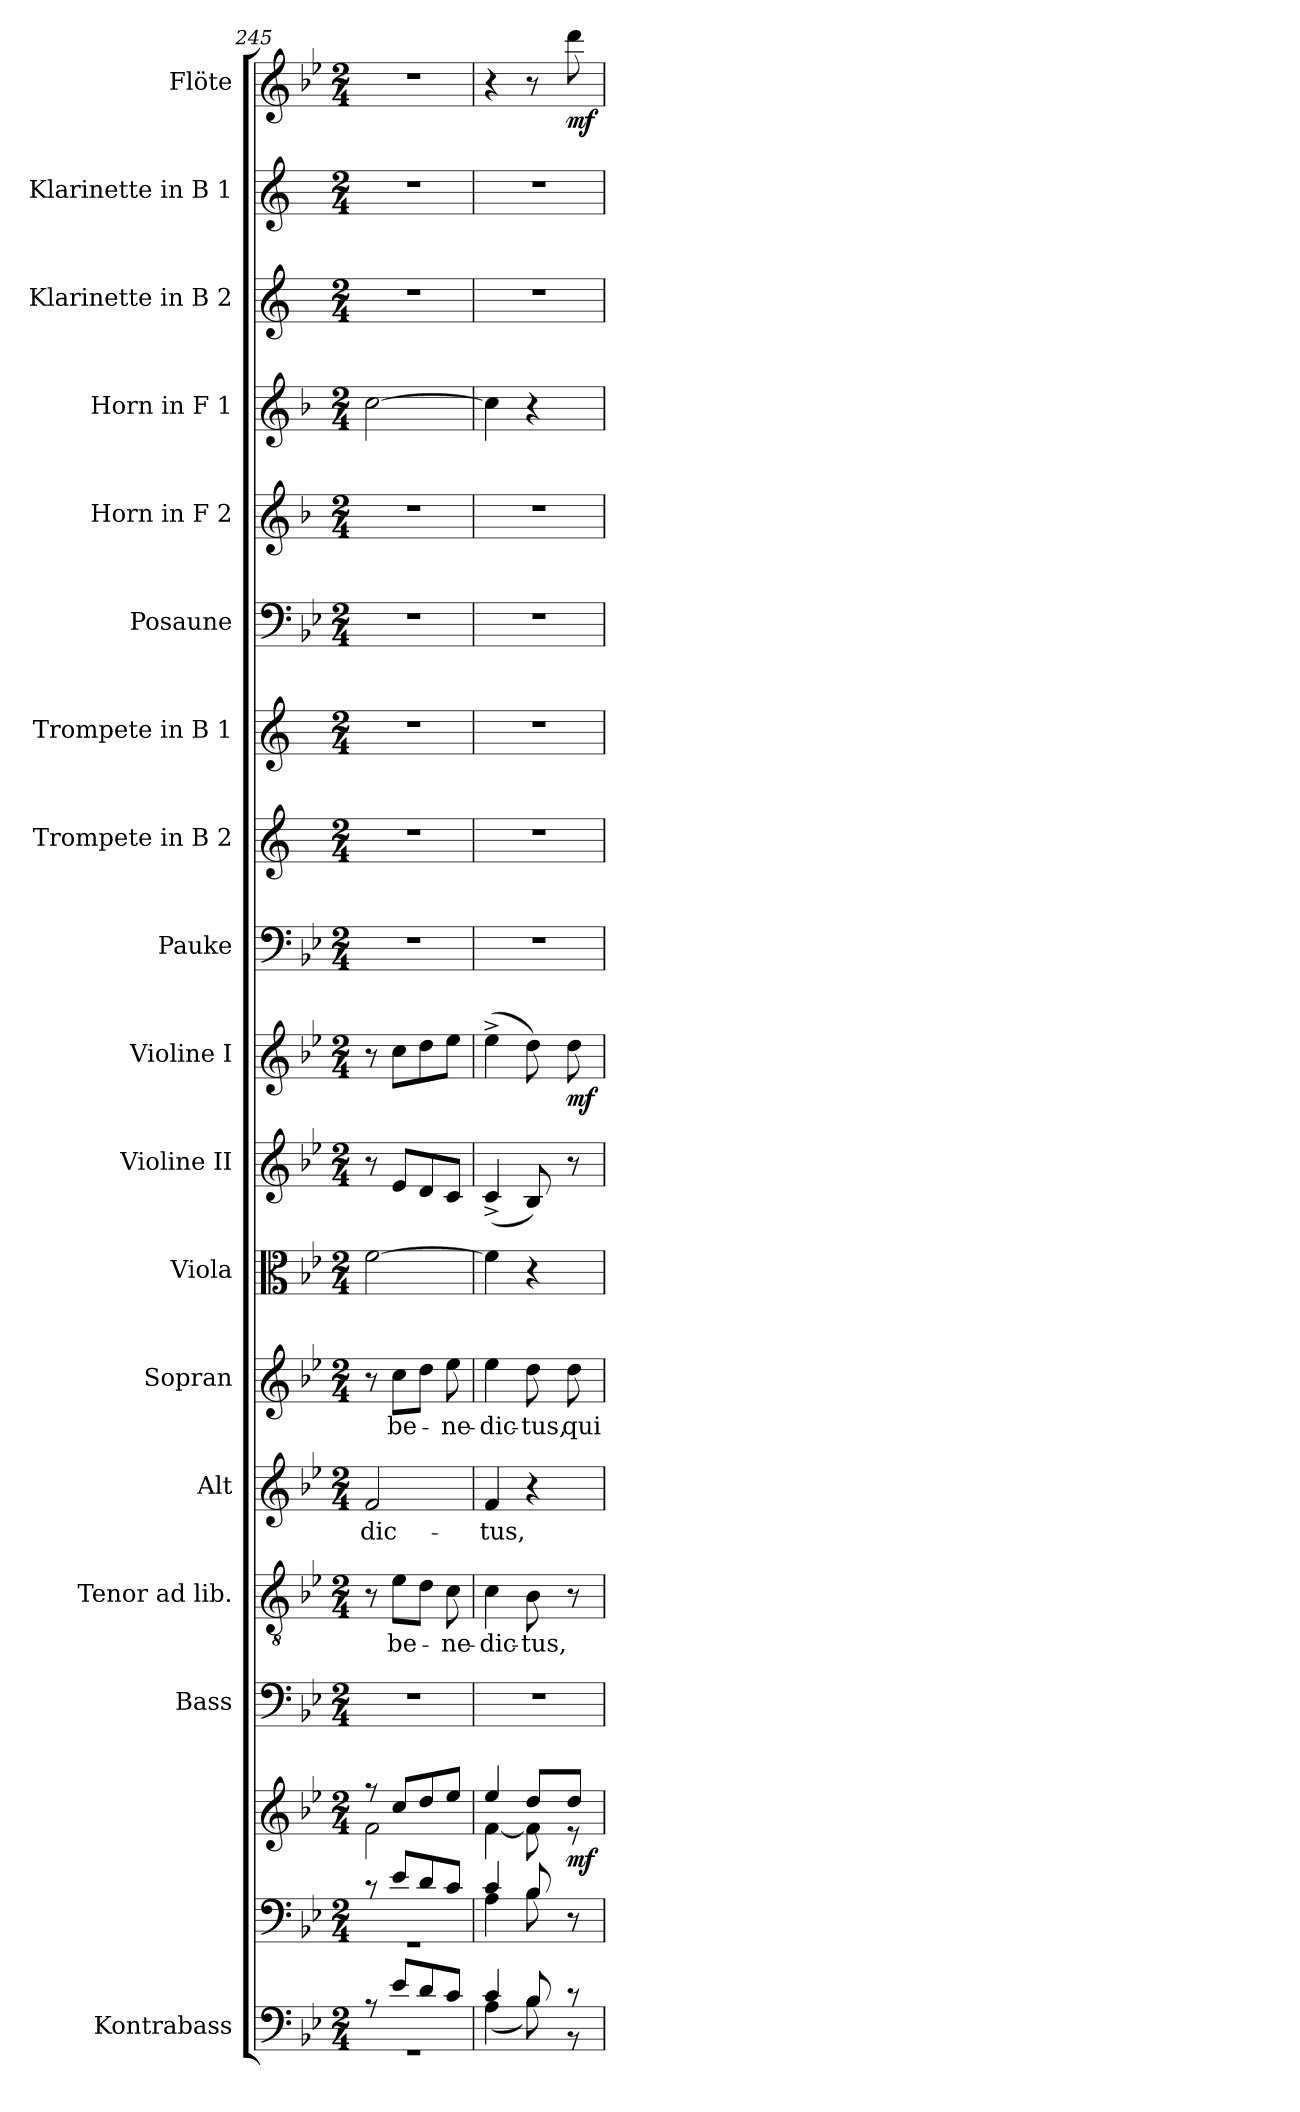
**kern	**kern	**kern	**dynam	**kern	**kern	**text	**kern	**text	**kern	**text	**kern	**kern	**kern	**dynam	**kern	**kern	**kern	**kern	**kern	**kern	**kern	**kern	**kern	**dynam
*part18	*part17	*part17	*part17	*part16	*part15	*part15	*part14	*part14	*part13	*part13	*part12	*part11	*part10	*part10	*part9	*part8	*part7	*part6	*part5	*part4	*part3	*part2	*part1	*part1
*staff19	*staff18	*staff17	*staff17/18	*staff16	*staff15	*staff15	*staff14	*staff14	*staff13	*staff13	*staff12	*staff11	*staff10	*staff10	*staff9	*staff8	*staff7	*staff6	*staff5	*staff4	*staff3	*staff2	*staff1	*staff1
*I"Kontrabass	*	*	*	*I"Bass	*I"Tenor ad lib.	*	*I"Alt	*	*I"Sopran	*	*I"Viola	*I"Violine II	*I"Violine I	*	*I"Pauke	*I"Trompete in B 2	*I"Trompete in B 1	*I"Posaune	*I"Horn in F 2	*I"Horn in F 1	*I"Klarinette in B 2	*I"Klarinette in B 1	*I"Flöte	*
*I'Kb.	*	*	*	*I'B	*I'T	*	*I'A	*	*I'S	*	*I'Vla.	*I'Vl. II	*I'Vl. I	*	*I'Pk.	*	*	*I'Pos.	*I'Hrn. 2	*I'Hrn. 1	*	*	*I'Fl.	*
*clefF4	*clefF4	*clefG2	*	*clefF4	*clefGv2	*	*clefG2	*	*clefG2	*	*clefC3	*clefG2	*clefG2	*	*clefF4	*clefG2	*clefG2	*clefF4	*clefG2	*clefG2	*clefG2	*clefG2	*clefG2	*
*ITrd7c12	*	*	*	*	*	*	*	*	*	*	*	*	*	*	*	*ITrd1c2	*ITrd1c2	*	*ITrd4c7	*ITrd4c7	*ITrd1c2	*ITrd1c2	*	*
*k[b-e-]	*k[b-e-]	*k[b-e-]	*	*k[b-e-]	*k[b-e-]	*	*k[b-e-]	*	*k[b-e-]	*	*k[b-e-]	*k[b-e-]	*k[b-e-]	*	*k[b-e-]	*k[b-e-]	*k[b-e-]	*k[b-e-]	*k[b-e-]	*k[b-e-]	*k[b-e-]	*k[b-e-]	*k[b-e-]	*
*B-:	*B-:	*B-:	*	*B-:	*B-:	*	*B-:	*	*B-:	*	*B-:	*B-:	*B-:	*	*B-:	*B-:	*B-:	*B-:	*B-:	*B-:	*B-:	*B-:	*B-:	*
*M2/4	*M2/4	*M2/4	*	*M2/4	*M2/4	*	*M2/4	*	*M2/4	*	*M2/4	*M2/4	*M2/4	*	*M2/4	*M2/4	*M2/4	*M2/4	*M2/4	*M2/4	*M2/4	*M2/4	*M2/4	*
=245	=245	=245	=245	=245	=245	=245	=245	=245	=245	=245	=245	=245	=245	=245	=245	=245	=245	=245	=245	=245	=245	=245	=245	=245
*^	*^	*^	*	*	*	*	*	*	*	*	*	*	*	*	*	*	*	*	*	*	*	*	*	*
!	!	!	!	!	!	!	!	!	!	!	!LO:LY:b	!	!	!	!	!	!	!	!	!	!	!	!	!	!	!	!
8rA	2rGG	8rB	2rGG	8ree	2f\	.	2r	8r	.	2f/	-dic-	8r	.	[2f\	8r	8r	.	2r	2r	2r	2r	2r	[2f\	2r	2r	2r	.
!	!	!	!	!	!	!	!	!	!LO:LY:b	!	!	!	!LO:LY:b	!	!	!	!	!	!	!	!	!	!	!	!	!	!
8E-/L	.	8e-/L	.	8cc/L	.	.	.	8e-\L	be-	.	.	8cc\L	be-	.	8e-/L	8cc\L	.	.	.	.	.	.	.	.	.	.	.
8D/	.	8d/	.	8dd/	.	.	.	8d\J	.	.	.	8dd\J	.	.	8d/	8dd\	.	.	.	.	.	.	.	.	.	.	.
!	!	!	!	!	!	!	!	!	!LO:LY:b	!	!	!	!LO:LY:b	!	!	!	!	!	!	!	!	!	!	!	!	!	!
8C/J	.	8c/J	.	8ee-/J	.	.	.	8c\	-ne-	.	.	8ee-\	-ne-	.	8c/J	8ee-\J	.	.	.	.	.	.	.	.	.	.	.
=246	=246	=246	=246	=246	=246	=246	=246	=246	=246	=246	=246	=246	=246	=246	=246	=246	=246	=246	=246	=246	=246	=246	=246	=246	=246	=246	=246
!	!	!	!	!	!	!	!	!	!LO:LY:b	!	!LO:LY:b	!	!LO:LY:b	!	!	!	!	!	!	!	!	!	!	!	!	!	!
4C/	(<4AA\	4c/	4A\	4ee-/	[<4f\	.	2r	4c\	-dic-	4f/	-tus,	4ee-\	-dic-	4f\]	(<4c^</	(>4ee-^>\	.	2r	2r	2r	2r	2r	4f\]	2r	2r	4r	.
!	!	!	!	!	!	!	!	!	!LO:LY:b	!	!	!	!LO:LY:b	!	!	!	!	!	!	!	!	!	!	!	!	!	!
8BB-/	8BB-\)	8B-/	8B-\	8dd/L	8f\]	.	.	8B-\	-tus,	4r	.	8dd\	-tus,	4r	8B-/)	8dd\)	.	.	.	.	.	.	4r	.	.	8r	.
!	!	!	!	!	!	!LO:DY:b	!	!	!	!	!	!	!LO:LY:b	!	!	!	!LO:DY:b	!	!	!	!	!	!	!	!	!	!LO:DY:b
8r	8r	8r	8ryy	8dd/J	8re	mf	.	8r	.	.	.	8dd\	qui	.	8r	8dd\	mf	.	.	.	.	.	.	.	.	8ddd\	mf
*v	*v	*	*	*	*	*	*	*	*	*	*	*	*	*	*	*	*	*	*	*	*	*	*	*	*	*	*
*	*v	*v	*	*	*	*	*	*	*	*	*	*	*	*	*	*	*	*	*	*	*	*	*	*	*	*
*	*	*v	*v	*	*	*	*	*	*	*	*	*	*	*	*	*	*	*	*	*	*	*	*	*	*
=	=	=	=	=	=	=	=	=	=	=	=	=	=	=	=	=	=	=	=	=	=	=	=	=
*-	*-	*-	*-	*-	*-	*-	*-	*-	*-	*-	*-	*-	*-	*-	*-	*-	*-	*-	*-	*-	*-	*-	*-	*-
